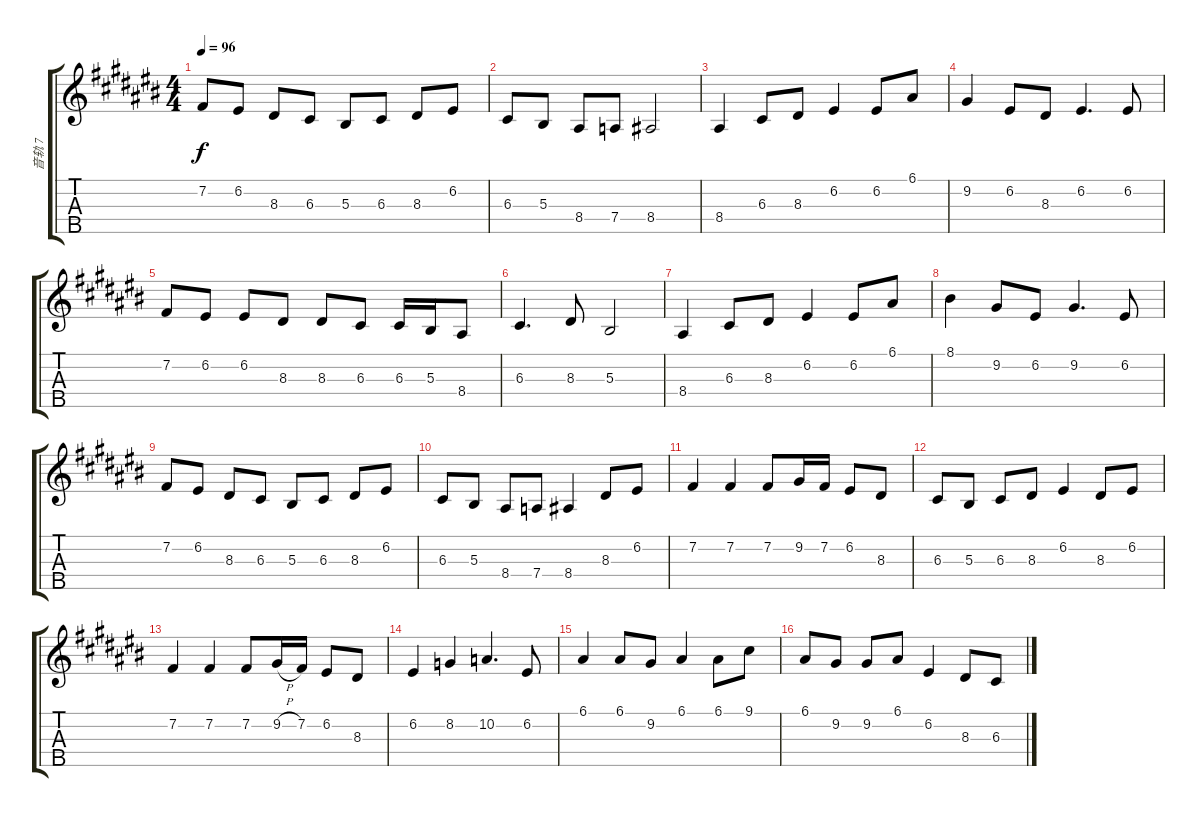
\track ("音轨 7" "音轨 7") {instrument altosax}
\staff {score tabs}
\tuning (E4 B3 G3 D3 A2) {hide}
\ts (4 4)
\tempo 96
\clef g2
\ks c#
7.2.8{dy f} 6.2.8 8.3.8 6.3.8 5.3.8 6.3.8 8.3.8 6.2.8 |
6.3.8 5.3.8 8.4.8 7.4.8 8.4.2 |
8.4.4 6.3.8 8.3.8 6.2.4 6.2.8 6.1.8 |
9.2.4 6.2.8 8.3.8 6.2.4{d} 6.2.8 |
7.2.8 6.2.8 6.2.8 8.3.8 8.3.8 6.3.8 6.3.16 5.3.16 8.4.8 |
6.3.4{d} 8.3.8 5.3.2 |
8.4.4 6.3.8 8.3.8 6.2.4 6.2.8 6.1.8 |
8.1.4 9.2.8 6.2.8 9.2.4{d} 6.2.8 |
7.2.8 6.2.8 8.3.8 6.3.8 5.3.8 6.3.8 8.3.8 6.2.8 |
6.3.8 5.3.8 8.4.8 7.4.8 8.4.4 8.3.8 6.2.8 |
7.2.4 7.2.4 7.2.8 9.2.16 7.2.16 6.2.8 8.3.8 |
6.3.8 5.3.8 6.3.8 8.3.8 6.2.4 8.3.8 6.2.8 |
7.2.4 7.2.4 7.2.8 9.2{h}.16 7.2.16 6.2.8 8.3.8 |
6.2.4 8.2.4 10.2.4{d} 6.2.8 |
6.1.4 6.1.8 9.2.8 6.1.4 6.1.8 9.1.8 |
6.1.8 9.2.8 9.2.8 6.1.8 6.2.4 8.3.8 6.3.8
